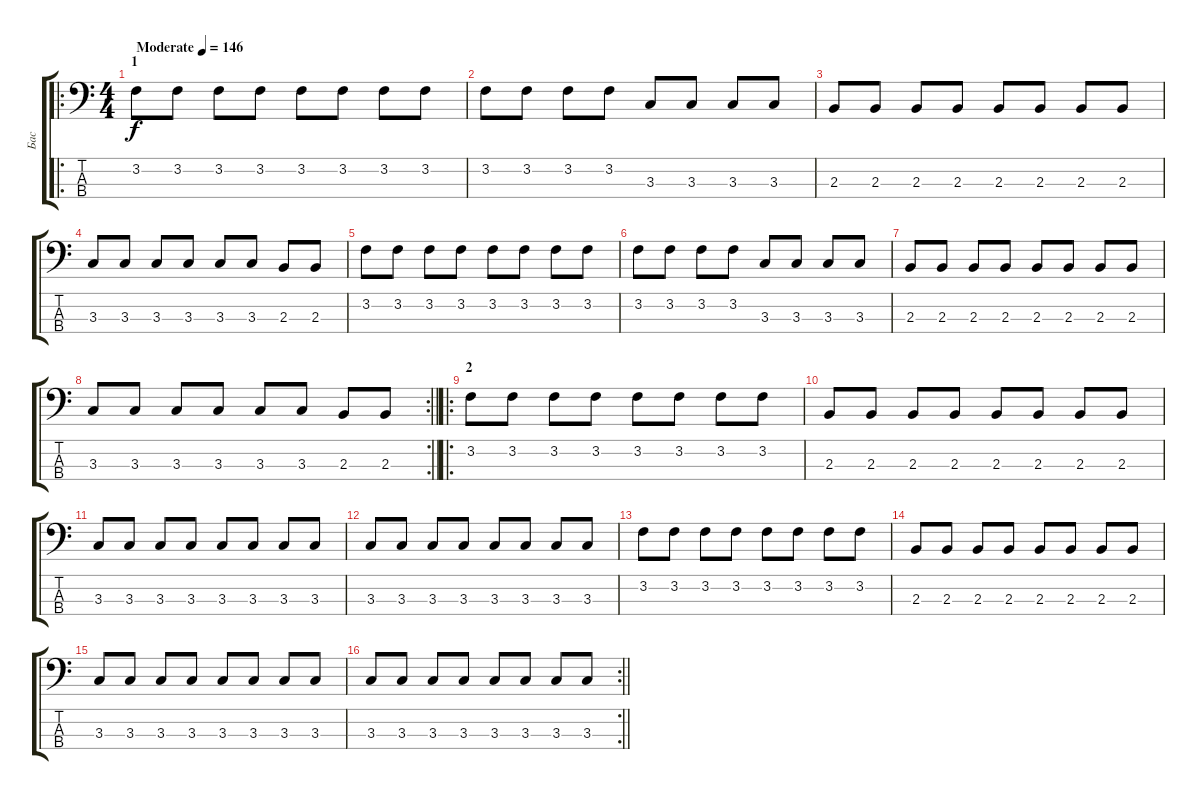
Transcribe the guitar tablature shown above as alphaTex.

\track ("Бас" "Бас") {instrument electricbassfinger}
\staff {score tabs}
\tuning (G2 D2 A1 E1) {hide}
\ro
\ts (4 4)
\section ("" "1")
\tempo (146 "Moderate")
\clef f4
\ks c
3.2.8{dy f instrument electricbassfinger} 3.2.8 3.2.8 3.2.8 3.2.8 3.2.8 3.2.8 3.2.8 |
3.2.8 3.2.8 3.2.8 3.2.8 3.3.8 3.3.8 3.3.8 3.3.8 |
2.3.8 2.3.8 2.3.8 2.3.8 2.3.8 2.3.8 2.3.8 2.3.8 |
3.3.8 3.3.8 3.3.8 3.3.8 3.3.8 3.3.8 2.3.8 2.3.8 |
3.2.8 3.2.8 3.2.8 3.2.8 3.2.8 3.2.8 3.2.8 3.2.8 |
3.2.8 3.2.8 3.2.8 3.2.8 3.3.8 3.3.8 3.3.8 3.3.8 |
2.3.8 2.3.8 2.3.8 2.3.8 2.3.8 2.3.8 2.3.8 2.3.8 |
\rc 2
\barLineRight lightlight
3.3.8 3.3.8 3.3.8 3.3.8 3.3.8 3.3.8 2.3.8 2.3.8 |
\ro
\section ("" "2")
3.2.8 3.2.8 3.2.8 3.2.8 3.2.8 3.2.8 3.2.8 3.2.8 |
2.3.8 2.3.8 2.3.8 2.3.8 2.3.8 2.3.8 2.3.8 2.3.8 |
3.3.8 3.3.8 3.3.8 3.3.8 3.3.8 3.3.8 3.3.8 3.3.8 |
3.3.8 3.3.8 3.3.8 3.3.8 3.3.8 3.3.8 3.3.8 3.3.8 |
3.2.8 3.2.8 3.2.8 3.2.8 3.2.8 3.2.8 3.2.8 3.2.8 |
2.3.8 2.3.8 2.3.8 2.3.8 2.3.8 2.3.8 2.3.8 2.3.8 |
3.3.8 3.3.8 3.3.8 3.3.8 3.3.8 3.3.8 3.3.8 3.3.8 |
\rc 2
\barLineRight lightlight
3.3.8 3.3.8 3.3.8 3.3.8 3.3.8 3.3.8 3.3.8 3.3.8
